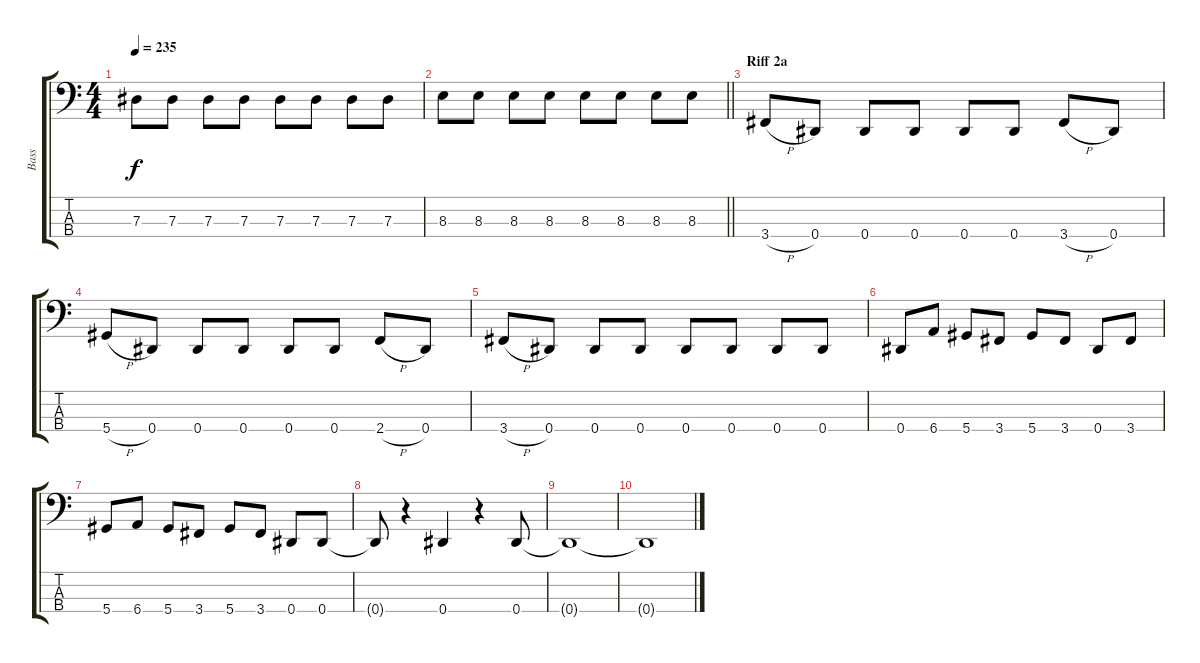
\track ("Bass" "Bass") {instrument electricbassfinger}
\staff {score tabs}
\tuning (Gb2 Db2 Ab1 Eb1) {hide}
\ts (4 4)
\tempo 235
\clef f4
\ks aminor
7.3.8{dy f} 7.3.8 7.3.8 7.3.8 7.3.8 7.3.8 7.3.8 7.3.8 |
\barLineRight lightlight
8.3.8 8.3.8 8.3.8 8.3.8 8.3.8 8.3.8 8.3.8 8.3.8 |
\section ("" "Riff 2a")
3.4{h}.8 0.4.8 0.4.8 0.4.8 0.4.8 0.4.8 3.4{h}.8 0.4.8 |
5.4{h}.8 0.4.8 0.4.8 0.4.8 0.4.8 0.4.8 2.4{h}.8 0.4.8 |
3.4{h}.8 0.4.8 0.4.8 0.4.8 0.4.8 0.4.8 0.4.8 0.4.8 |
0.4.8 6.4.8 5.4.8 3.4.8 5.4.8 3.4.8 0.4.8 3.4.8 |
5.4.8 6.4.8 5.4.8 3.4.8 5.4.8 3.4.8 0.4.8 0.4.8 |
0.4{t}.8 r.4 0.4.4 r.4 0.4.8 |
0.4{t}.1 |
0.4{t}.1
